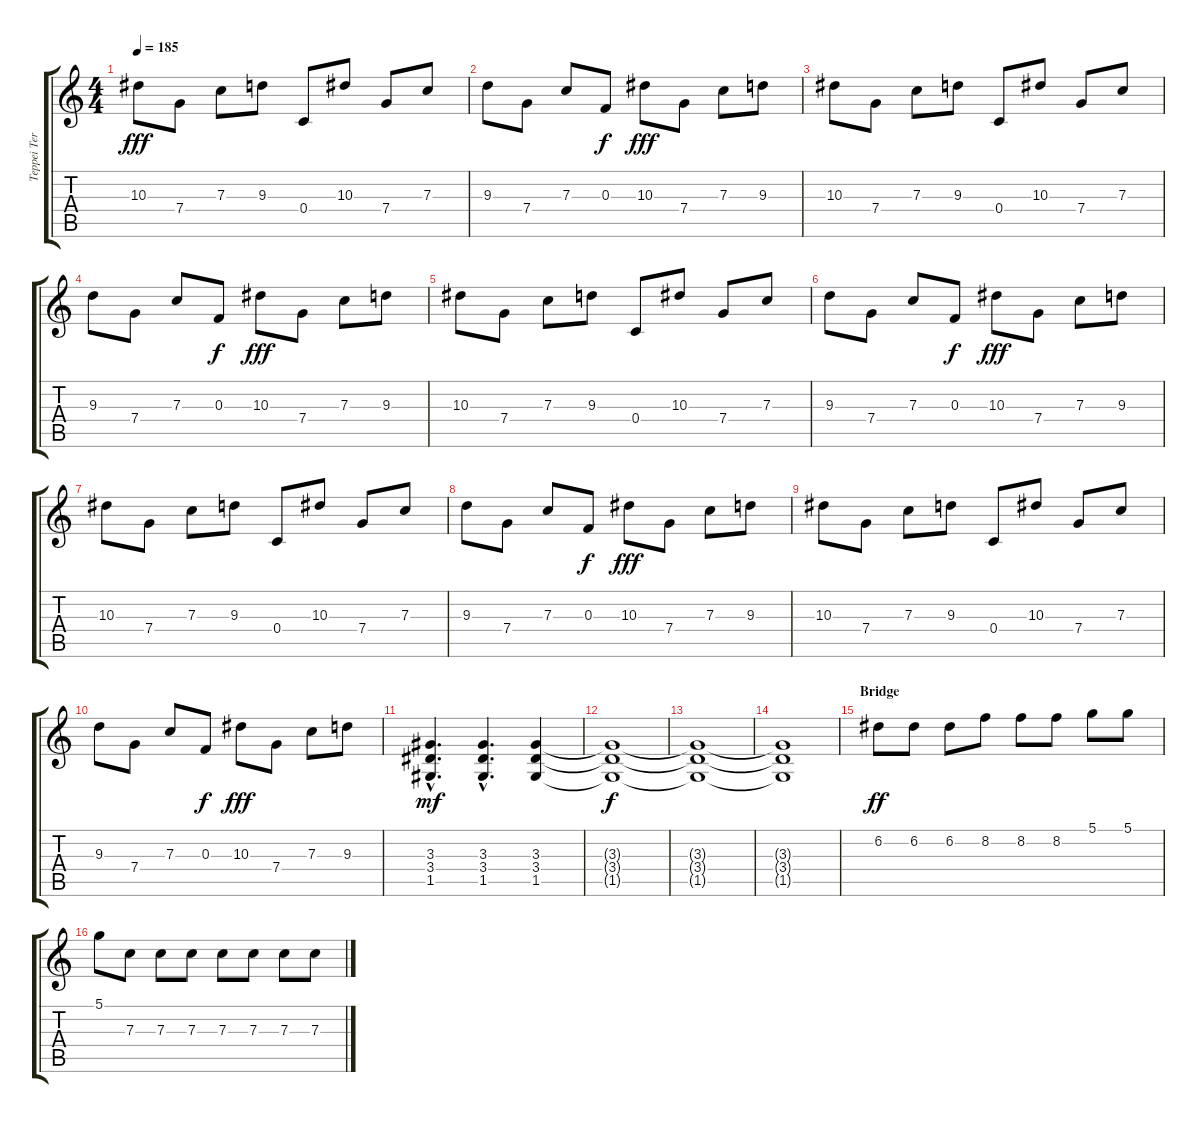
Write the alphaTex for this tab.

\track ("Teppei Teranishi (Guitar)" "Teppei Ter") {instrument overdrivenguitar}
\staff {score tabs}
\tuning (D4 A3 F3 C3 G2 C2) {hide}
\ts (4 4)
\tempo 185
\clef g2
\ks c
10.3.8{dy fff balance 8} 7.4.8 7.3.8 9.3.8 0.4.8 10.3.8 7.4.8 7.3.8 |
9.3.8 7.4.8 7.3.8 0.3.8{dy f} 10.3.8{dy fff} 7.4.8 7.3.8 9.3.8 |
10.3.8{balance 8} 7.4.8 7.3.8 9.3.8 0.4.8 10.3.8 7.4.8 7.3.8 |
9.3.8 7.4.8 7.3.8 0.3.8{dy f} 10.3.8{dy fff} 7.4.8 7.3.8 9.3.8 |
10.3.8{balance 8} 7.4.8 7.3.8 9.3.8 0.4.8 10.3.8 7.4.8 7.3.8 |
9.3.8 7.4.8 7.3.8 0.3.8{dy f} 10.3.8{dy fff} 7.4.8 7.3.8 9.3.8 |
10.3.8{balance 8} 7.4.8 7.3.8 9.3.8 0.4.8 10.3.8 7.4.8 7.3.8 |
9.3.8 7.4.8 7.3.8 0.3.8{dy f} 10.3.8{dy fff} 7.4.8 7.3.8 9.3.8 |
10.3.8{balance 8} 7.4.8 7.3.8 9.3.8 0.4.8 10.3.8 7.4.8 7.3.8 |
9.3.8 7.4.8 7.3.8 0.3.8{dy f} 10.3.8{dy fff} 7.4.8 7.3.8 9.3.8 |
(3.3{hac} 3.4{hac} 1.5{hac}).4{d dy mf} (3.3{hac} 3.4{hac} 1.5{hac}).4{d} (3.3 3.4 1.5).4 |
(3.3{t} 3.4{t} 1.5{t}).1{dy f} |
(3.3{t} 3.4{t} 1.5{t}).1 |
(3.3{t} 3.4{t} 1.5{t}).1 |
\section ("" "Bridge")
6.2.8{dy ff} 6.2.8 6.2.8 8.2.8 8.2.8 8.2.8 5.1.8 5.1.8 |
5.1.8 7.3.8 7.3.8 7.3.8 7.3.8 7.3.8 7.3.8 7.3.8
